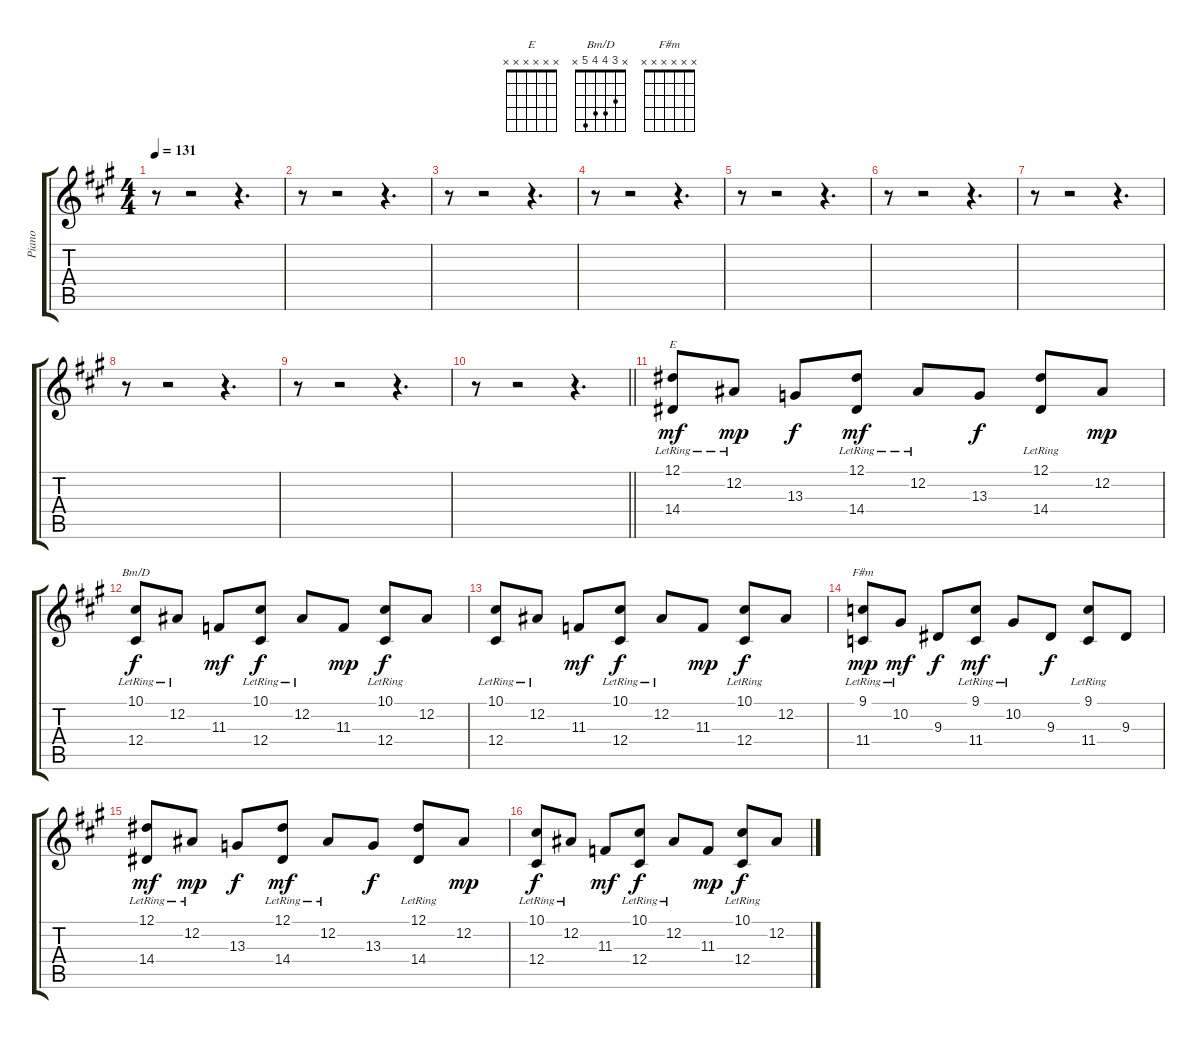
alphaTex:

\track ("Piano" "Piano") {instrument acousticgrandpiano}
\staff {score tabs}
\tuning (Eb4 Bb3 Gb3 Db3 Ab2 Eb2) {hide}
\chord ("E" x x x x x x)
\chord ("Bm/D" x 3 4 4 5 x)
\chord ("F#m" x x x x x x)
\ts (4 4)
\tempo 131
\clef g2
\ks a
r.8{dy mf} r.2 r.4{d} |
r.8 r.2 r.4{d} |
r.8 r.2 r.4{d} |
r.8 r.2 r.4{d} |
r.8 r.2 r.4{d} |
r.8 r.2 r.4{d} |
r.8 r.2 r.4{d} |
r.8 r.2 r.4{d} |
r.8 r.2 r.4{d} |
\barLineRight lightlight
r.8 r.2 r.4{d} |
(12.1{lr} 14.4{lr}).8{ch "E"} 12.2{lr}.8{dy mp} 13.3.8{dy f} (12.1{lr} 14.4{lr}).8{dy mf} 12.2{lr}.8 13.3.8{dy f} (12.1{lr} 14.4{lr}).8 12.2.8{dy mp} |
(10.1{lr} 12.4{lr}).8{ch "Bm/D" dy f} 12.2{lr}.8 11.3.8{dy mf} (10.1{lr} 12.4{lr}).8{dy f} 12.2{lr}.8 11.3.8{dy mp} (10.1{lr} 12.4{lr}).8{dy f} 12.2.8 |
(10.1{lr} 12.4{lr}).8 12.2{lr}.8 11.3.8{dy mf} (10.1{lr} 12.4{lr}).8{dy f} 12.2{lr}.8 11.3.8{dy mp} (10.1{lr} 12.4{lr}).8{dy f} 12.2.8 |
(9.1{lr} 11.4{lr}).8{ch "F#m" dy mp} 10.2{lr}.8{dy mf} 9.3.8{dy f} (9.1{lr} 11.4{lr}).8{dy mf} 10.2{lr}.8 9.3.8{dy f} (9.1{lr} 11.4{lr}).8 9.3.8 |
(12.1{lr} 14.4{lr}).8{dy mf} 12.2{lr}.8{dy mp} 13.3.8{dy f} (12.1{lr} 14.4{lr}).8{dy mf} 12.2{lr}.8 13.3.8{dy f} (12.1{lr} 14.4{lr}).8 12.2.8{dy mp} |
(10.1{lr} 12.4{lr}).8{dy f} 12.2{lr}.8 11.3.8{dy mf} (10.1{lr} 12.4{lr}).8{dy f} 12.2{lr}.8 11.3.8{dy mp} (10.1{lr} 12.4{lr}).8{dy f} 12.2.8
